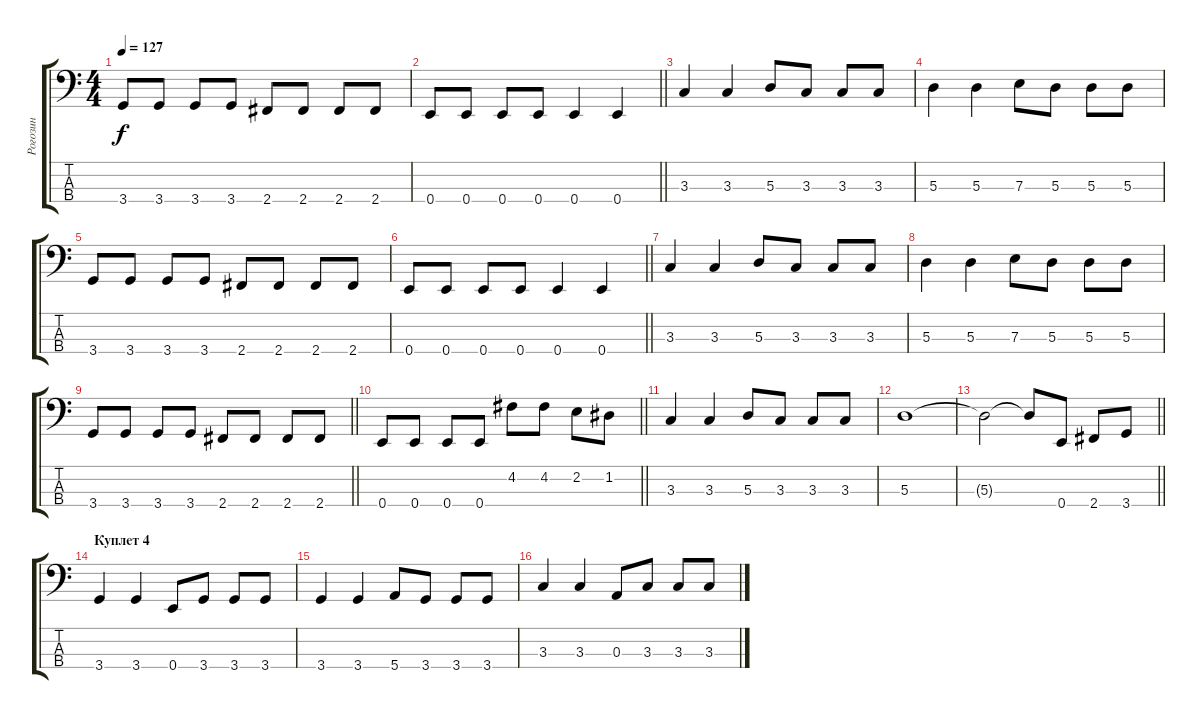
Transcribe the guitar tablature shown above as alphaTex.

\track ("Рогозин" "Рогозин") {instrument electricbassfinger}
\staff {score tabs}
\tuning (G2 D2 A1 E1) {hide}
\ts (4 4)
\tempo 127
\clef f4
\ks c
3.4.8{dy f} 3.4.8 3.4.8 3.4.8 2.4.8 2.4.8 2.4.8 2.4.8 |
\barLineRight lightlight
0.4.8 0.4.8 0.4.8 0.4.8 0.4.4 0.4.4 |
3.3.4 3.3.4 5.3.8 3.3.8 3.3.8 3.3.8 |
5.3.4 5.3.4 7.3.8 5.3.8 5.3.8 5.3.8 |
3.4.8 3.4.8 3.4.8 3.4.8 2.4.8 2.4.8 2.4.8 2.4.8 |
\barLineRight lightlight
0.4.8 0.4.8 0.4.8 0.4.8 0.4.4 0.4.4 |
3.3.4 3.3.4 5.3.8 3.3.8 3.3.8 3.3.8 |
5.3.4 5.3.4 7.3.8 5.3.8 5.3.8 5.3.8 |
\barLineRight lightlight
3.4.8 3.4.8 3.4.8 3.4.8 2.4.8 2.4.8 2.4.8 2.4.8 |
\section ("" "")
\barLineRight lightlight
0.4.8 0.4.8 0.4.8 0.4.8 4.2.8 4.2.8 2.2.8 1.2.8 |
3.3.4 3.3.4 5.3.8 3.3.8 3.3.8 3.3.8 |
5.3.1 |
\barLineRight lightlight
5.3{t}.2 5.3{t}.8 0.4.8 2.4.8 3.4.8 |
\section ("" "Куплет 4")
3.4.4 3.4.4 0.4.8 3.4.8 3.4.8 3.4.8 |
3.4.4 3.4.4 5.4.8 3.4.8 3.4.8 3.4.8 |
3.3.4 3.3.4 0.3.8 3.3.8 3.3.8 3.3.8
